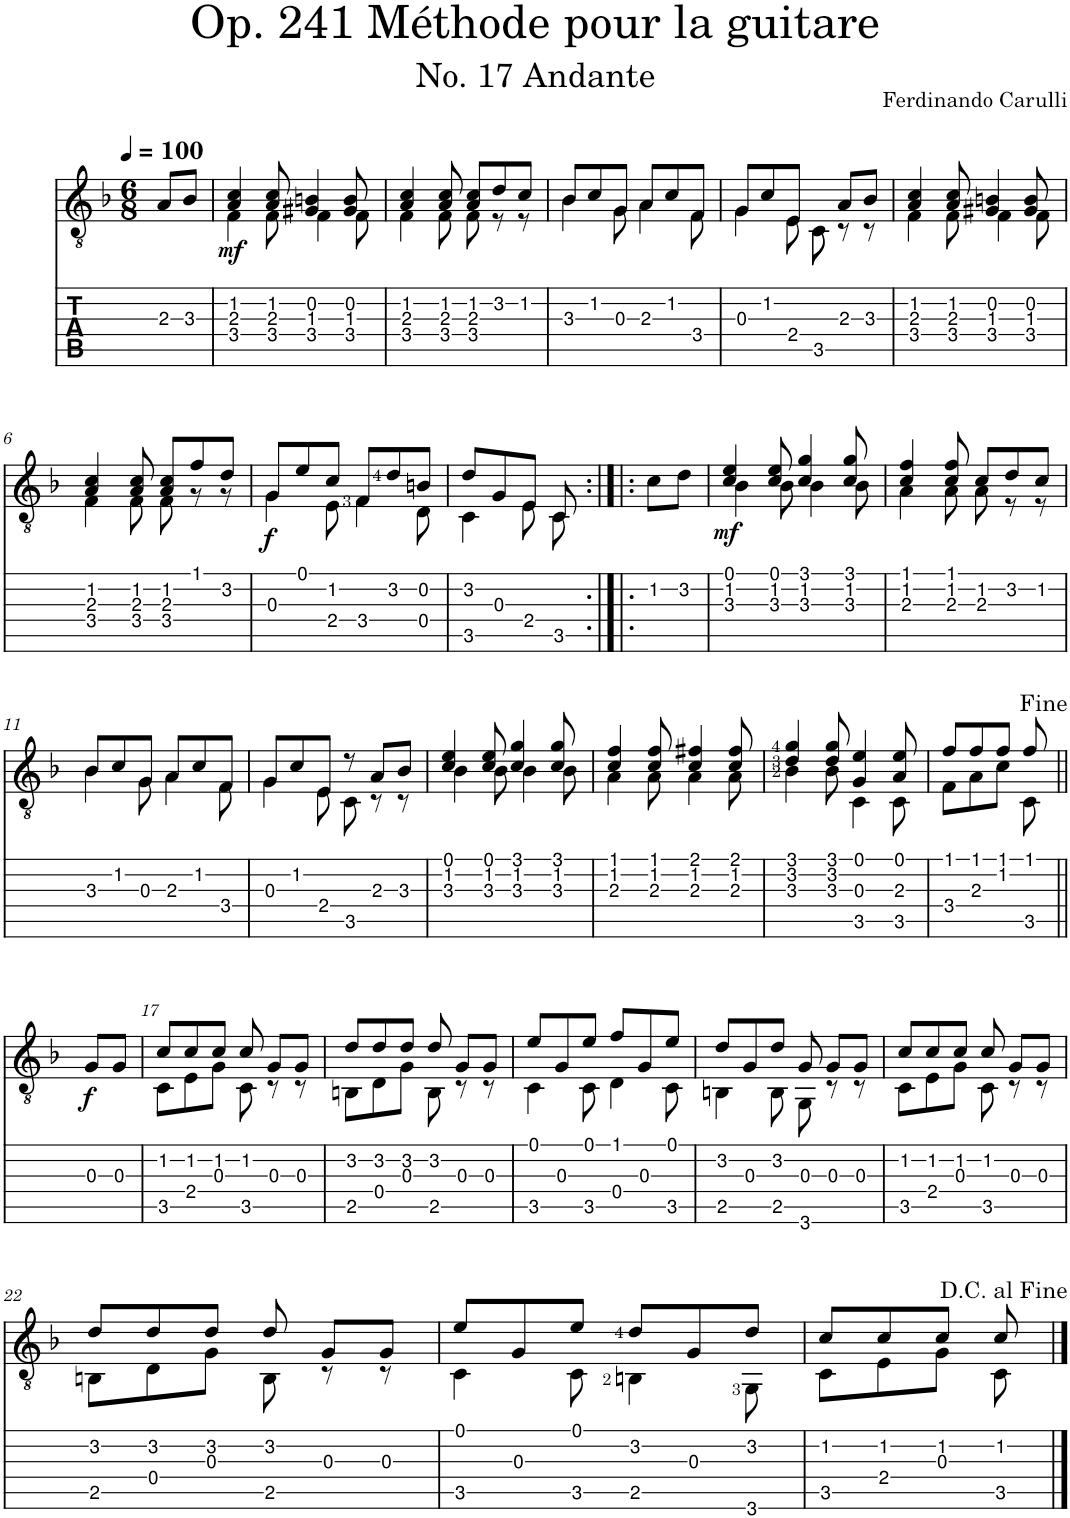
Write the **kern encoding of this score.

**kern	**kern	**dynam
*part1	*part1	*part1
*staff2	*staff1	*staff1/2
*I"Classical Guitar	*	*
*stria6	*	*
*	*clefGv2	*
*k[b-]	*k[b-]	*
*F:	*F:	*
*M6/8	*M6/8	*
*MM100	*MM100	*
=	=	=
8AL	8A/L	.
8B-J	8B-/J	.
=1	=1	=1
*^	*^	*
!	!	!	!	!LO:DY:b
4A 4c	4F	4A/ 4c/	4F\	mf
8A 8c	8F	8A/ 8c/	8F\	.
4G#X 4Bn	4F	4G#X/ 4Bn/	4F\	.
8G# 8B	8F	8G#/ 8B/	8F\	.
=2	=2	=2	=2	=2
4A 4c	4F	4A/ 4c/	4F\	.
8A 8c	8F	8A/ 8c/	8F\	.
8A\ 8c\L	8F	8A/ 8c/L	8F\	.
8d	8r	8d/	8r	.
8cJ	8r	8c/J	8r	.
=3	=3	=3	=3	=3
8B-L	4B-	8B-/L	4B-\	.
8c	.	8c/	.	.
8GJ	8G	8G/J	8G\	.
8AL	4A	8A/L	4A\	.
8c	.	8c/	.	.
8FJ	8F	8F/J	8F\	.
=4	=4	=4	=4	=4
8GL	4G	8G/L	4G\	.
8c	.	8c/	.	.
8EJ	8E	8E/J	8E\	.
8CL	8C	8C\	8C\	.
8A	8r	8A/L	8r	.
8B-J	8r	8B-/J	8r	.
=5	=5	=5	=5	=5
4A 4c	4F	4A/ 4c/	4F\	.
8A 8c	8F	8A/ 8c/	8F\	.
4G#X 4Bn	4F	4G#X/ 4Bn/	4F\	.
8G# 8B	8F	8G#/ 8B/	8F\	.
!!LO:LB:g=z	!!
=6	=6	=6	=6	=6
4A 4c	4F	4A/ 4c/	4F\	.
8A 8c	8F	8A/ 8c/	8F\	.
8A\ 8c\L	8F	8A/ 8c/L	8F\	.
8f	8r	8f/	8r	.
8dJ	8r	8d/J	8r	.
=7	=7	=7	=7	=7
!	!	!	!	!LO:DY:b
8GL	4G	8G/L	4G\	f
8e	.	8e/	.	.
8cJ	8E	8c/J	8E\	.
8FL	4F	8F/L	4F\	.
8d	.	8d/	.	.
8BnJ	8D	8Bn/J	8D\	.
=8	=8	=8	=8	=8
8dL	4C	8d/L	4C\	.
8G	.	8G/	.	.
8EJ	8E	8E/J	8E\	.
8CJ	8C	8C/	8C\	.
*v	*v	*	*	*
*	*v	*v	*
=8X1:|!|:	=8X1:|!|:	=8X1:|!|:
8cL	8c\L	.
8dJ	8d\J	.
=9	=9	=9
*^	*^	*
!	!	!	!	!LO:DY:b
4c 4e	4B-	4c/ 4e/	4B-\	mf
8c 8e	8B-	8c/ 8e/	8B-\	.
4c 4g	4B-	4c/ 4g/	4B-\	.
8c 8g	8B-	8c/ 8g/	8B-\	.
=10	=10	=10	=10	=10
4c 4f	4A	4c/ 4f/	4A\	.
8c 8f	8A	8c/ 8f/	8A\	.
8cL	8A	8c/L	8A\	.
8d	8r	8d/	8r	.
8cJ	8r	8c/J	8r	.
!!LO:LB:g=z	!!
=11	=11	=11	=11	=11
8B-L	4B-	8B-/L	4B-\	.
8c	.	8c/	.	.
8GJ	8G	8G/J	8G\	.
8AL	4A	8A/L	4A\	.
8c	.	8c/	.	.
8FJ	8F	8F/J	8F\	.
=12	=12	=12	=12	=12
8GL	4G	8G/L	4G\	.
8c	.	8c/	.	.
8EJ	8E	8E/J	8E\	.
8r	8C	8r	8C\	.
8AL	8r	8A/L	8r	.
8B-J	8r	8B-/J	8r	.
=13	=13	=13	=13	=13
4c 4e	4B-	4c/ 4e/	4B-\	.
8c 8e	8B-	8c/ 8e/	8B-\	.
4c 4g	4B-	4c/ 4g/	4B-\	.
8c 8g	8B-	8c/ 8g/	8B-\	.
=14	=14	=14	=14	=14
4c 4f	4A	4c/ 4f/	4A\	.
8c 8f	8A	8c/ 8f/	8A\	.
4c 4f#X	4A	4c/ 4f#X/	4A\	.
8c 8f#	8A	8c/ 8f#/	8A\	.
=15	=15	=15	=15	=15
4d 4g	4B-	4d/ 4g/	4B-\	.
8d 8g	8B-	8d/ 8g/	8B-\	.
4G 4e	4C	4G/ 4e/	4C\	.
8A 8e	8C	8A/ 8e/	8C\	.
=16	=16	=16	=16	=16
8fL	8FL	8f/L	8F\L	.
8f	8A	8f/	8A\	.
8fJ	8cJ	8f/J	8c\J	.
8fJ	8CJ	8f/	8C\	.
!!LO:LB:g=z
=16X2||	=16X2||	=16X2||	=16X2||	=16X2||
!	!	!	!	!LO:DY:b
*v	*v	*	*	*
*	*v	*v	*
8GL	8G/L	f
8GJ	8G/J	.
=17	=17	=17
*^	*^	*
8cL	8CL	8c/L	8C\L	.
8c	8E	8c/	8E\	.
8cJ	8GJ	8c/J	8G\J	.
8cL	8C	8c/	8C\	.
8G	8r	8G/L	8r	.
8GJ	8r	8G/J	8r	.
=18	=18	=18	=18	=18
8dL	8BBnL	8d/L	8BBn\L	.
8d	8D	8d/	8D\	.
8dJ	8GJ	8d/J	8G\J	.
8dL	8BB	8d/	8BB\	.
8G	8r	8G/L	8r	.
8GJ	8r	8G/J	8r	.
=19	=19	=19	=19	=19
8eL	4C	8e/L	4C\	.
8G	.	8G/	.	.
8eJ	8C	8e/J	8C\	.
8fL	4D	8f/L	4D\	.
8G	.	8G/	.	.
8eJ	8C	8e/J	8C\	.
=20	=20	=20	=20	=20
8dL	4BBn	8d/L	4BBn\	.
8G	.	8G/	.	.
8dJ	8BB	8d/J	8BB\	.
8GL	8GG	8G/	8GG\	.
8G	8r	8G/L	8r	.
8GJ	8r	8G/J	8r	.
=21	=21	=21	=21	=21
8cL	8CL	8c/L	8C\L	.
8c	8E	8c/	8E\	.
8cJ	8GJ	8c/J	8G\J	.
8cL	8C	8c/	8C\	.
8G	8r	8G/L	8r	.
8GJ	8r	8G/J	8r	.
!!LO:LB:g=z	!!
=22	=22	=22	=22	=22
8dL	8BBnL	8d/L	8BBn\L	.
8d	8D	8d/	8D\	.
8dJ	8GJ	8d/J	8G\J	.
8dL	8BB	8d/	8BB\	.
8G	8r	8G/L	8r	.
8GJ	8r	8G/J	8r	.
=23	=23	=23	=23	=23
8eL	4C	8e/L	4C\	.
8G	.	8G/	.	.
8eJ	8C	8e/J	8C\	.
8dL	4BBn	8d/L	4BBn\	.
8G	.	8G/	.	.
8dJ	8GG	8d/J	8GG\	.
=24	=24	=24	=24	=24
8cL	8CL	8c/L	8C\L	.
8c	8E	8c/	8E\	.
8cJ	8GJ	8c/J	8G\J	.
8cJ	8CJ	8c/	8C\	.
*v	*v	*	*	*
*	*v	*v	*
==	==	==
*-	*-	*-
